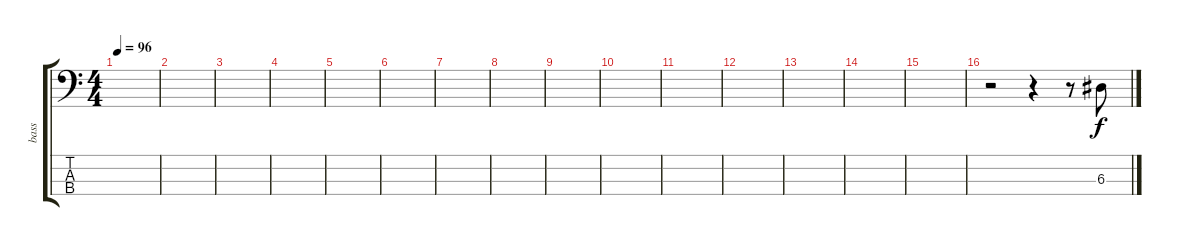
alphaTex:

\track ("bass" "bass") {instrument acousticguitarnylon}
\staff {score tabs}
\tuning (G2 D2 A1 E1) {hide}
\ts (4 4)
\tempo 96
\clef f4
\ks c
|
|
|
|
|
|
|
|
|
|
|
|
|
|
|
r.2 r.4 r.8 6.3.8
